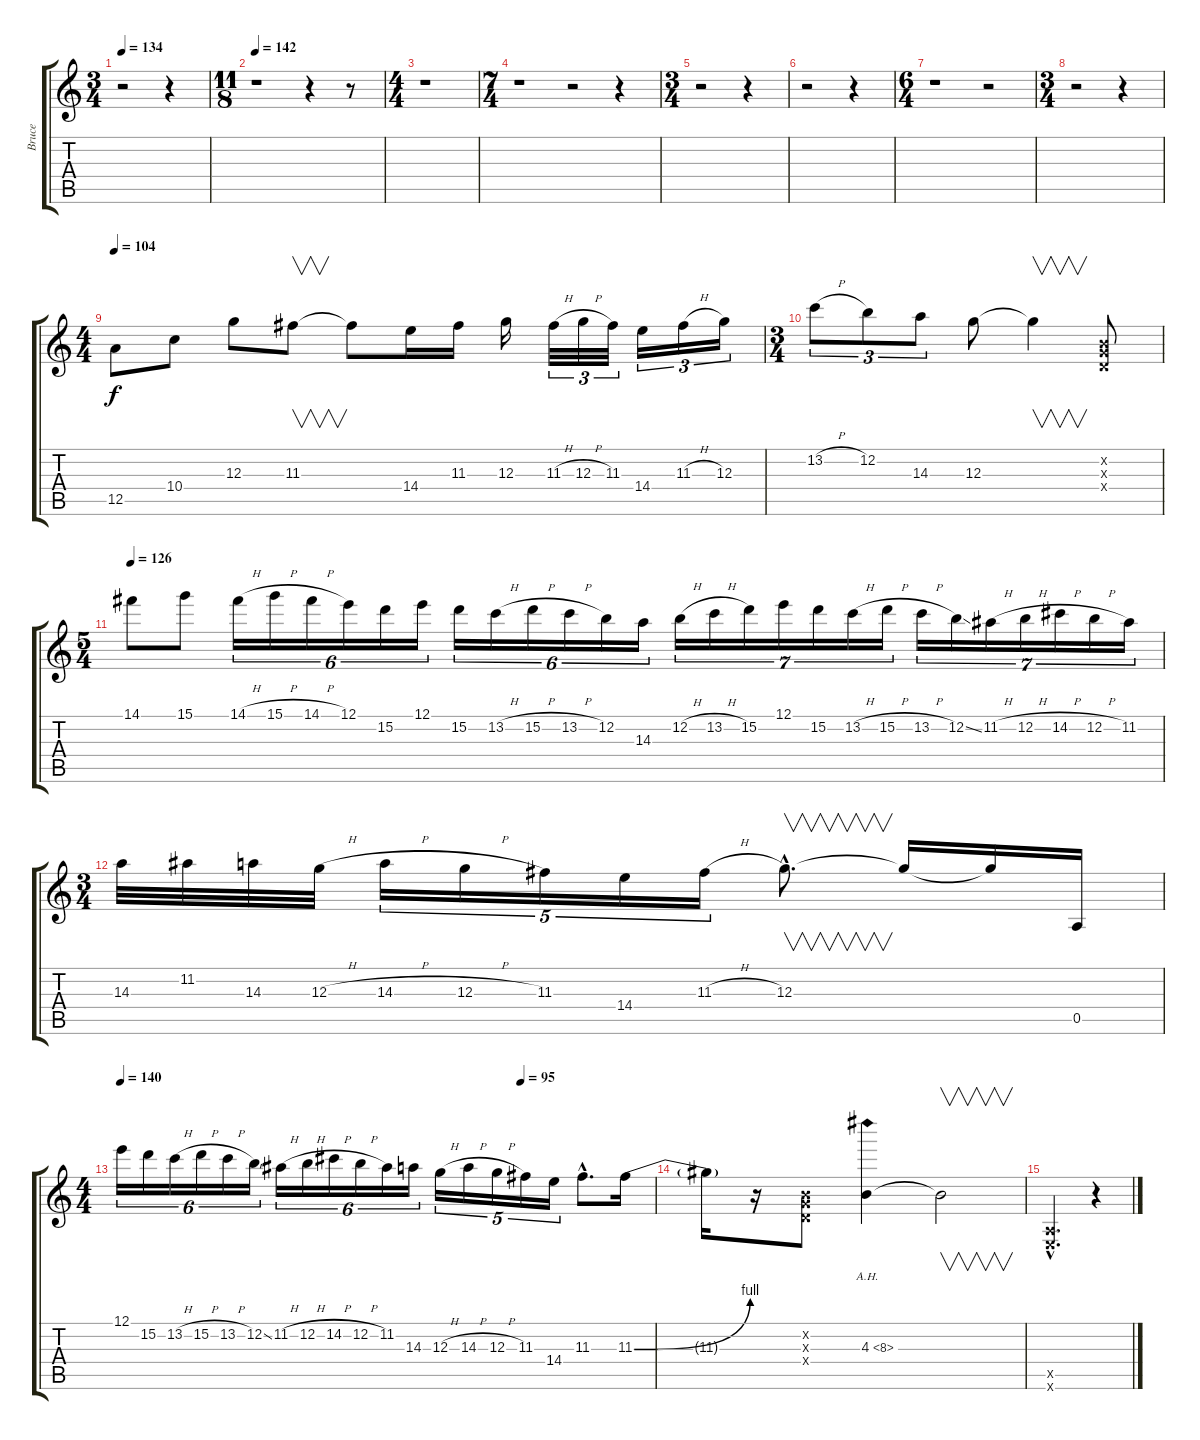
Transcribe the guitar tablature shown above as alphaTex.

\track ("Bruce" "Bruce") {instrument distortionguitar}
\staff {score tabs}
\tuning (E4 B3 G3 D3 A2 E2) {hide}
\ts (3 4)
\tempo 134
\clef g2
\ks c
r.2{dy f} r.4 |
\ts (11 8)
\tempo 142
r.1 r.4 r.8 |
\ts (4 4)
r.1 |
\ts (7 4)
r.1 r.2 r.4 |
\ts (3 4)
r.2 r.4 |
r.2 r.4 |
\ts (6 4)
r.1 r.2 |
\ts (3 4)
r.2 r.4 |
\ts (4 4)
\tempo 104
12.5.8 10.4.8 12.3.8 11.3.8{v} 11.3{t}.8 14.4.16 11.3.16 12.3.16 11.3{h}.32{tu (3 2)} 12.3{h}.32{tu (3 2)} 11.3.32{tu (3 2)} 14.4.16{tu (3 2)} 11.3{h}.16{tu (3 2)} 12.3.16{tu (3 2)} |
\ts (3 4)
13.2{h}.8{tu (3 2)} 12.2.8{tu (3 2)} 14.3.8{tu (3 2)} 12.3.8 12.3{t}.4{v} (0.2{x} 0.3{x} 0.4{x}).8 |
\ts (5 4)
\tempo 126
14.1.8 15.1.8 14.1{h}.16{tu (6 4)} 15.1{h}.16{tu (6 4)} 14.1{h}.16{tu (6 4)} 12.1.16{tu (6 4)} 15.2.16{tu (6 4)} 12.1.16{tu (6 4)} 15.2.16{tu (6 4)} 13.2{h}.16{tu (6 4)} 15.2{h}.16{tu (6 4)} 13.2{h}.16{tu (6 4)} 12.2.16{tu (6 4)} 14.3.16{tu (6 4)} 12.2{h}.16{tu (7 4)} 13.2{h}.16{tu (7 4)} 15.2.16{tu (7 4)} 12.1.16{tu (7 4)} 15.2.16{tu (7 4)} 13.2{h}.16{tu (7 4)} 15.2{h}.16{tu (7 4)} 13.2{h}.16{tu (7 4)} 12.2{ss}.16{tu (7 4)} 11.2{h}.16{tu (7 4)} 12.2{h}.16{tu (7 4)} 14.2{h}.16{tu (7 4)} 12.2{h}.16{tu (7 4)} 11.2.16{tu (7 4)} |
\ts (3 4)
14.3.32 11.2.32 14.3.32 12.3{h}.32 14.3{h}.16{tu (5 4)} 12.3{h}.16{tu (5 4)} 11.3.16{tu (5 4)} 14.4.16{tu (5 4)} 11.3{h}.16{tu (5 4)} 12.3{hac}.8{v d} 12.3{t}.16 12.3{t}.16 0.5.16 |
\ts (4 4)
\tempo 140
\tempo (95 0.75)
12.1.16{tu (6 4)} 15.2.16{tu (6 4)} 13.2{h}.16{tu (6 4)} 15.2{h}.16{tu (6 4)} 13.2{h}.16{tu (6 4)} 12.2{ss}.16{tu (6 4)} 11.2{h}.16{tu (6 4)} 12.2{h}.16{tu (6 4)} 14.2{h}.16{tu (6 4)} 12.2{h}.16{tu (6 4)} 11.2.16{tu (6 4)} 14.3.16{tu (6 4)} 12.3{h}.16{tu (5 4)} 14.3{h}.16{tu (5 4)} 12.3{h}.16{tu (5 4)} 11.3.16{tu (5 4)} 14.4.16{tu (5 4)} 11.3{hac}.8{d} 11.3{be (bend 0 0 60 4)}.16 |
11.3{t}.16 r.16 (0.2{x} 0.3{x} 0.4{x}).8 4.3{ah 4}.4 4.3{t}.2{v} |
(0.5{hac x} 0.6{hac x}).2{d} r.4
